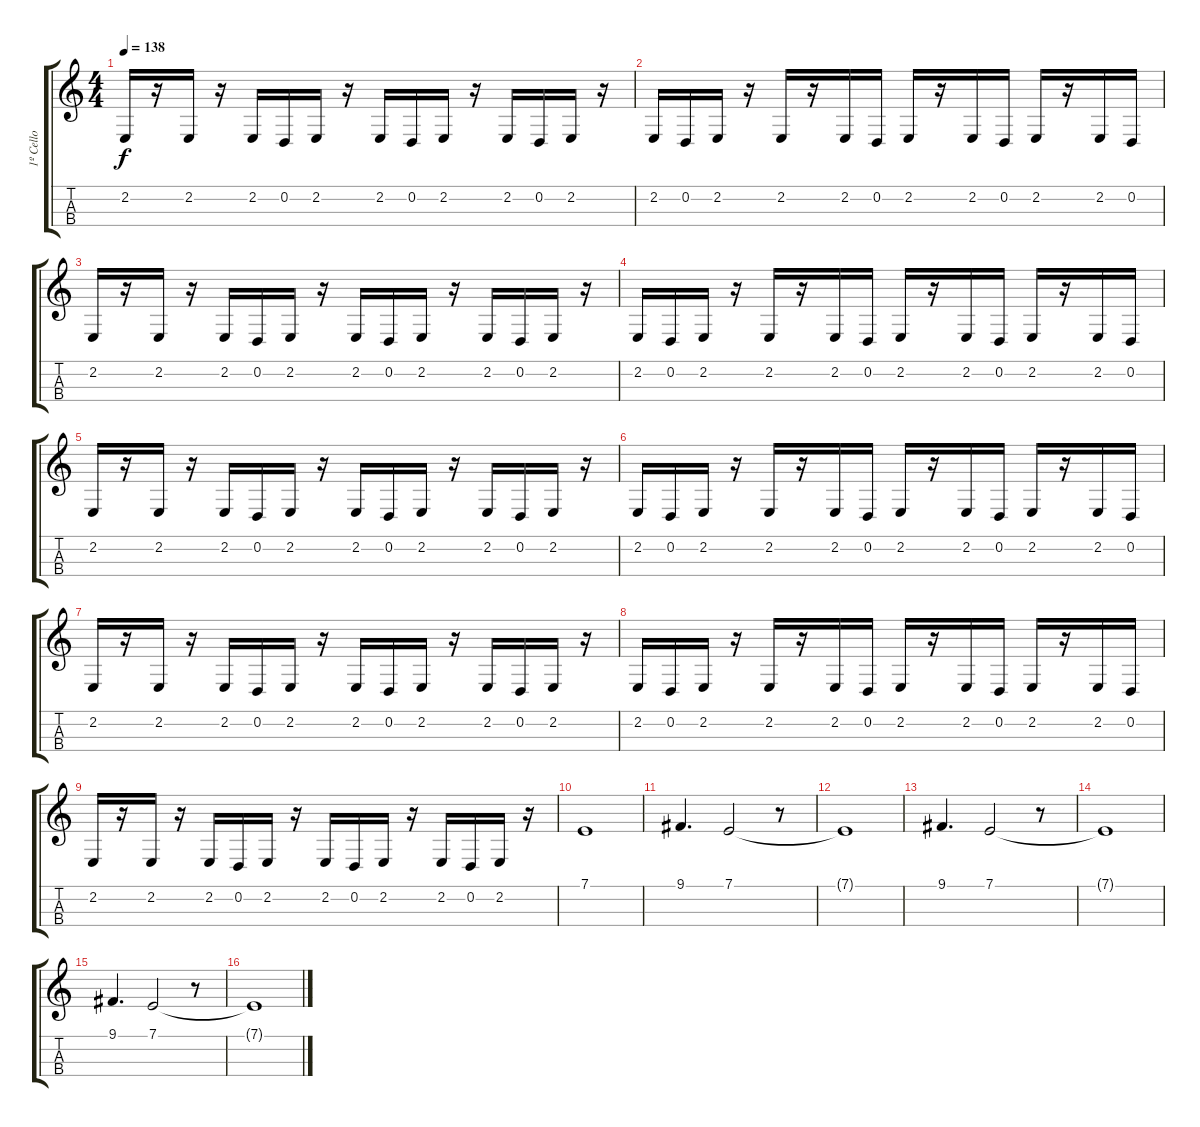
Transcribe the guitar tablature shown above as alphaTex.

\track ("1º Cello" "1º Cello") {instrument cello}
\staff {score tabs}
\tuning (A3 D3 G2 C2) {hide}
\ts (4 4)
\tempo 138
\clef g2
\ks c
2.2.16{dy f} r.16 2.2.16 r.16 2.2.16 0.2.16 2.2.16 r.16 2.2.16 0.2.16 2.2.16 r.16 2.2.16 0.2.16 2.2.16 r.16 |
2.2.16 0.2.16 2.2.16 r.16 2.2.16 r.16 2.2.16 0.2.16 2.2.16 r.16 2.2.16 0.2.16 2.2.16 r.16 2.2.16 0.2.16 |
2.2.16 r.16 2.2.16 r.16 2.2.16 0.2.16 2.2.16 r.16 2.2.16 0.2.16 2.2.16 r.16 2.2.16 0.2.16 2.2.16 r.16 |
2.2.16 0.2.16 2.2.16 r.16 2.2.16 r.16 2.2.16 0.2.16 2.2.16 r.16 2.2.16 0.2.16 2.2.16 r.16 2.2.16 0.2.16 |
2.2.16 r.16 2.2.16 r.16 2.2.16 0.2.16 2.2.16 r.16 2.2.16 0.2.16 2.2.16 r.16 2.2.16 0.2.16 2.2.16 r.16 |
2.2.16 0.2.16 2.2.16 r.16 2.2.16 r.16 2.2.16 0.2.16 2.2.16 r.16 2.2.16 0.2.16 2.2.16 r.16 2.2.16 0.2.16 |
2.2.16 r.16 2.2.16 r.16 2.2.16 0.2.16 2.2.16 r.16 2.2.16 0.2.16 2.2.16 r.16 2.2.16 0.2.16 2.2.16 r.16 |
2.2.16 0.2.16 2.2.16 r.16 2.2.16 r.16 2.2.16 0.2.16 2.2.16 r.16 2.2.16 0.2.16 2.2.16 r.16 2.2.16 0.2.16 |
2.2.16 r.16 2.2.16 r.16 2.2.16 0.2.16 2.2.16 r.16 2.2.16 0.2.16 2.2.16 r.16 2.2.16 0.2.16 2.2.16 r.16 |
7.1.1 |
9.1.4{d} 7.1.2 r.8 |
7.1{t}.1 |
9.1.4{d} 7.1.2 r.8 |
7.1{t}.1 |
9.1.4{d} 7.1.2 r.8 |
7.1{t}.1
